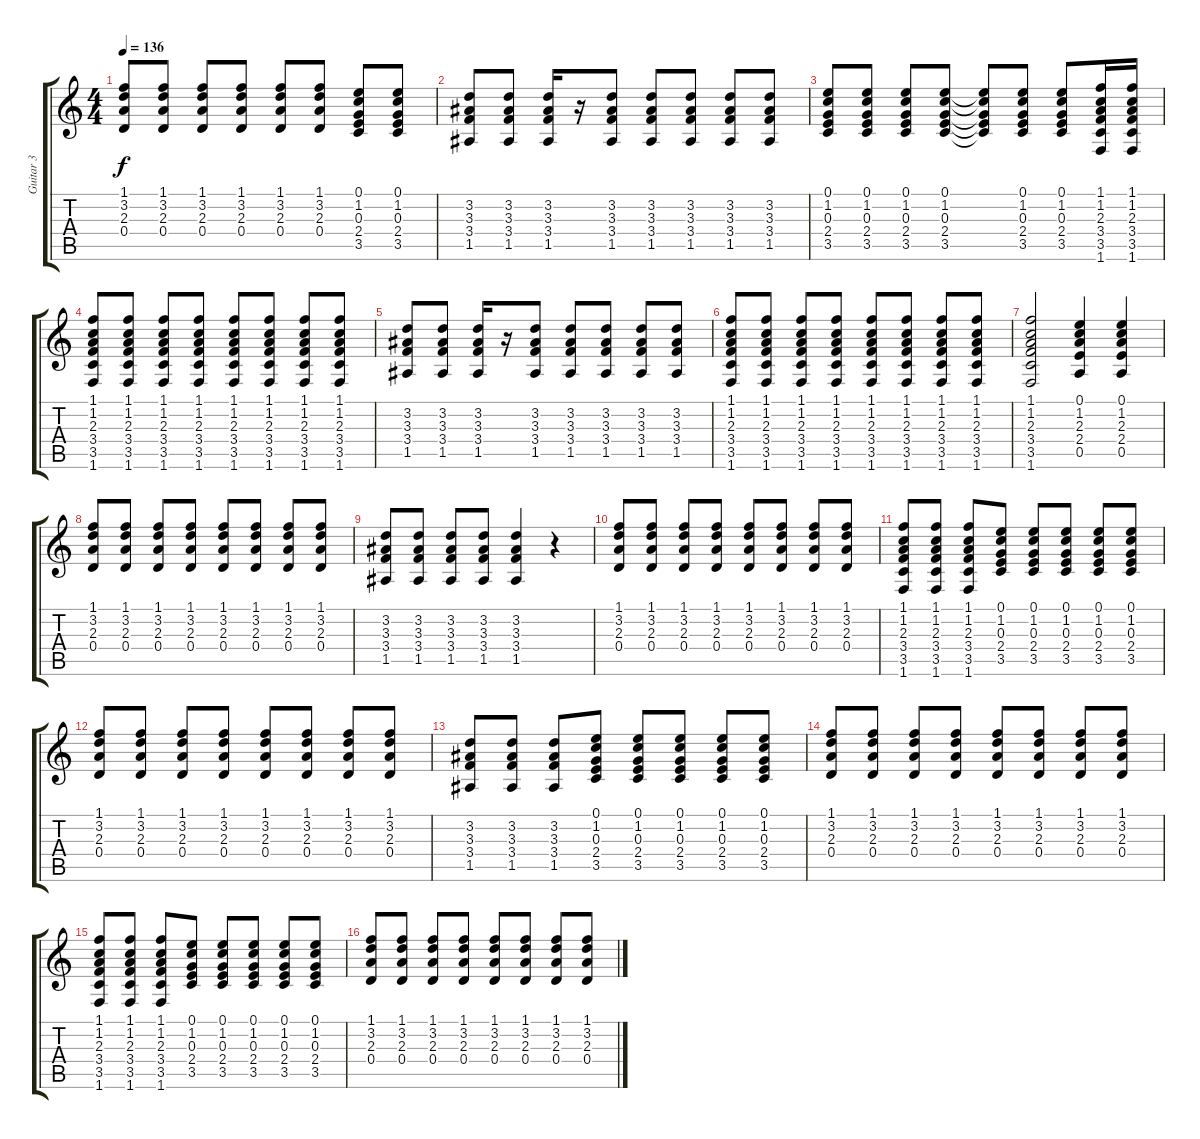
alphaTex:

\track ("Guitar 3" "Guitar 3") {instrument acousticguitarsteel}
\staff {score tabs}
\tuning (E4 B3 G3 D3 A2 E2) {hide}
\ts (4 4)
\tempo 136
\clef g2
\ks c
(1.1 3.2 2.3 0.4).8{dy f} (1.1 3.2 2.3 0.4).8 (1.1 3.2 2.3 0.4).8 (1.1 3.2 2.3 0.4).8 (1.1 3.2 2.3 0.4).8 (1.1 3.2 2.3 0.4).8 (0.1 1.2 0.3 2.4 3.5).8 (0.1 1.2 0.3 2.4 3.5).8 |
(3.2 3.3 3.4 1.5).8 (3.2 3.3 3.4 1.5).8 (3.2 3.3 3.4 1.5).16 r.16 (3.2 3.3 3.4 1.5).8 (3.2 3.3 3.4 1.5).8 (3.2 3.3 3.4 1.5).8 (3.2 3.3 3.4 1.5).8 (3.2 3.3 3.4 1.5).8 |
(0.1 1.2 0.3 2.4 3.5).8 (0.1 1.2 0.3 2.4 3.5).8 (0.1 1.2 0.3 2.4 3.5).8 (0.1 1.2 0.3 2.4 3.5).8 (0.1{t} 1.2{t} 0.3{t} 2.4{t} 3.5{t}).8 (0.1 1.2 0.3 2.4 3.5).8 (0.1 1.2 0.3 2.4 3.5).8 (1.1 1.2 2.3 3.4 3.5 1.6).16 (1.1 1.2 2.3 3.4 3.5 1.6).16 |
(1.1 1.2 2.3 3.4 3.5 1.6).8 (1.1 1.2 2.3 3.4 3.5 1.6).8 (1.1 1.2 2.3 3.4 3.5 1.6).8 (1.1 1.2 2.3 3.4 3.5 1.6).8 (1.1 1.2 2.3 3.4 3.5 1.6).8 (1.1 1.2 2.3 3.4 3.5 1.6).8 (1.1 1.2 2.3 3.4 3.5 1.6).8 (1.1 1.2 2.3 3.4 3.5 1.6).8 |
(3.2 3.3 3.4 1.5).8 (3.2 3.3 3.4 1.5).8 (3.2 3.3 3.4 1.5).16 r.16 (3.2 3.3 3.4 1.5).8 (3.2 3.3 3.4 1.5).8 (3.2 3.3 3.4 1.5).8 (3.2 3.3 3.4 1.5).8 (3.2 3.3 3.4 1.5).8 |
(1.1 1.2 2.3 3.4 3.5 1.6).8 (1.1 1.2 2.3 3.4 3.5 1.6).8 (1.1 1.2 2.3 3.4 3.5 1.6).8 (1.1 1.2 2.3 3.4 3.5 1.6).8 (1.1 1.2 2.3 3.4 3.5 1.6).8 (1.1 1.2 2.3 3.4 3.5 1.6).8 (1.1 1.2 2.3 3.4 3.5 1.6).8 (1.1 1.2 2.3 3.4 3.5 1.6).8 |
(1.1 1.2 2.3 3.4 3.5 1.6).2 (0.1 1.2 2.3 2.4 0.5).4 (0.1 1.2 2.3 2.4 0.5).4 |
(1.1 3.2 2.3 0.4).8 (1.1 3.2 2.3 0.4).8 (1.1 3.2 2.3 0.4).8 (1.1 3.2 2.3 0.4).8 (1.1 3.2 2.3 0.4).8 (1.1 3.2 2.3 0.4).8 (1.1 3.2 2.3 0.4).8 (1.1 3.2 2.3 0.4).8 |
(3.2 3.3 3.4 1.5).8 (3.2 3.3 3.4 1.5).8 (3.2 3.3 3.4 1.5).8 (3.2 3.3 3.4 1.5).8 (3.2 3.3 3.4 1.5).4 r.4 |
(1.1 3.2 2.3 0.4).8 (1.1 3.2 2.3 0.4).8 (1.1 3.2 2.3 0.4).8 (1.1 3.2 2.3 0.4).8 (1.1 3.2 2.3 0.4).8 (1.1 3.2 2.3 0.4).8 (1.1 3.2 2.3 0.4).8 (1.1 3.2 2.3 0.4).8 |
(1.1 1.2 2.3 3.4 3.5 1.6).8 (1.1 1.2 2.3 3.4 3.5 1.6).8 (1.1 1.2 2.3 3.4 3.5 1.6).8 (0.1 1.2 0.3 2.4 3.5).8 (0.1 1.2 0.3 2.4 3.5).8 (0.1 1.2 0.3 2.4 3.5).8 (0.1 1.2 0.3 2.4 3.5).8 (0.1 1.2 0.3 2.4 3.5).8 |
(1.1 3.2 2.3 0.4).8 (1.1 3.2 2.3 0.4).8 (1.1 3.2 2.3 0.4).8 (1.1 3.2 2.3 0.4).8 (1.1 3.2 2.3 0.4).8 (1.1 3.2 2.3 0.4).8 (1.1 3.2 2.3 0.4).8 (1.1 3.2 2.3 0.4).8 |
(3.2 3.3 3.4 1.5).8 (3.2 3.3 3.4 1.5).8 (3.2 3.3 3.4 1.5).8 (0.1 1.2 0.3 2.4 3.5).8 (0.1 1.2 0.3 2.4 3.5).8 (0.1 1.2 0.3 2.4 3.5).8 (0.1 1.2 0.3 2.4 3.5).8 (0.1 1.2 0.3 2.4 3.5).8 |
(1.1 3.2 2.3 0.4).8 (1.1 3.2 2.3 0.4).8 (1.1 3.2 2.3 0.4).8 (1.1 3.2 2.3 0.4).8 (1.1 3.2 2.3 0.4).8 (1.1 3.2 2.3 0.4).8 (1.1 3.2 2.3 0.4).8 (1.1 3.2 2.3 0.4).8 |
(1.1 1.2 2.3 3.4 3.5 1.6).8 (1.1 1.2 2.3 3.4 3.5 1.6).8 (1.1 1.2 2.3 3.4 3.5 1.6).8 (0.1 1.2 0.3 2.4 3.5).8 (0.1 1.2 0.3 2.4 3.5).8 (0.1 1.2 0.3 2.4 3.5).8 (0.1 1.2 0.3 2.4 3.5).8 (0.1 1.2 0.3 2.4 3.5).8 |
(1.1 3.2 2.3 0.4).8 (1.1 3.2 2.3 0.4).8 (1.1 3.2 2.3 0.4).8 (1.1 3.2 2.3 0.4).8 (1.1 3.2 2.3 0.4).8 (1.1 3.2 2.3 0.4).8 (1.1 3.2 2.3 0.4).8 (1.1 3.2 2.3 0.4).8
